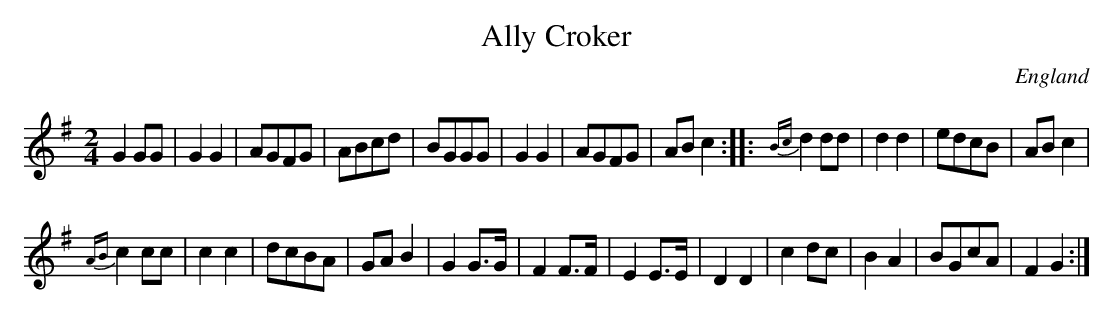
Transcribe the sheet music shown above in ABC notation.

X:1
T:Ally Croker
L:1/8
M:2/4
O:England
K:G
G2GG     | G2G2 | AGFG | ABcd |   BGGG     | G2G2 | AGFG | ABc2 :: \
{Bc}d2dd | d2d2 | edcB | ABc2 | ! {AB}c2cc | c2c2 | dcBA | GAB2 |\
G2G>G    | F2F>F| E2E>E| D2D2 |   c2dc     | B2A2 | BGcA | F2G2 :|
